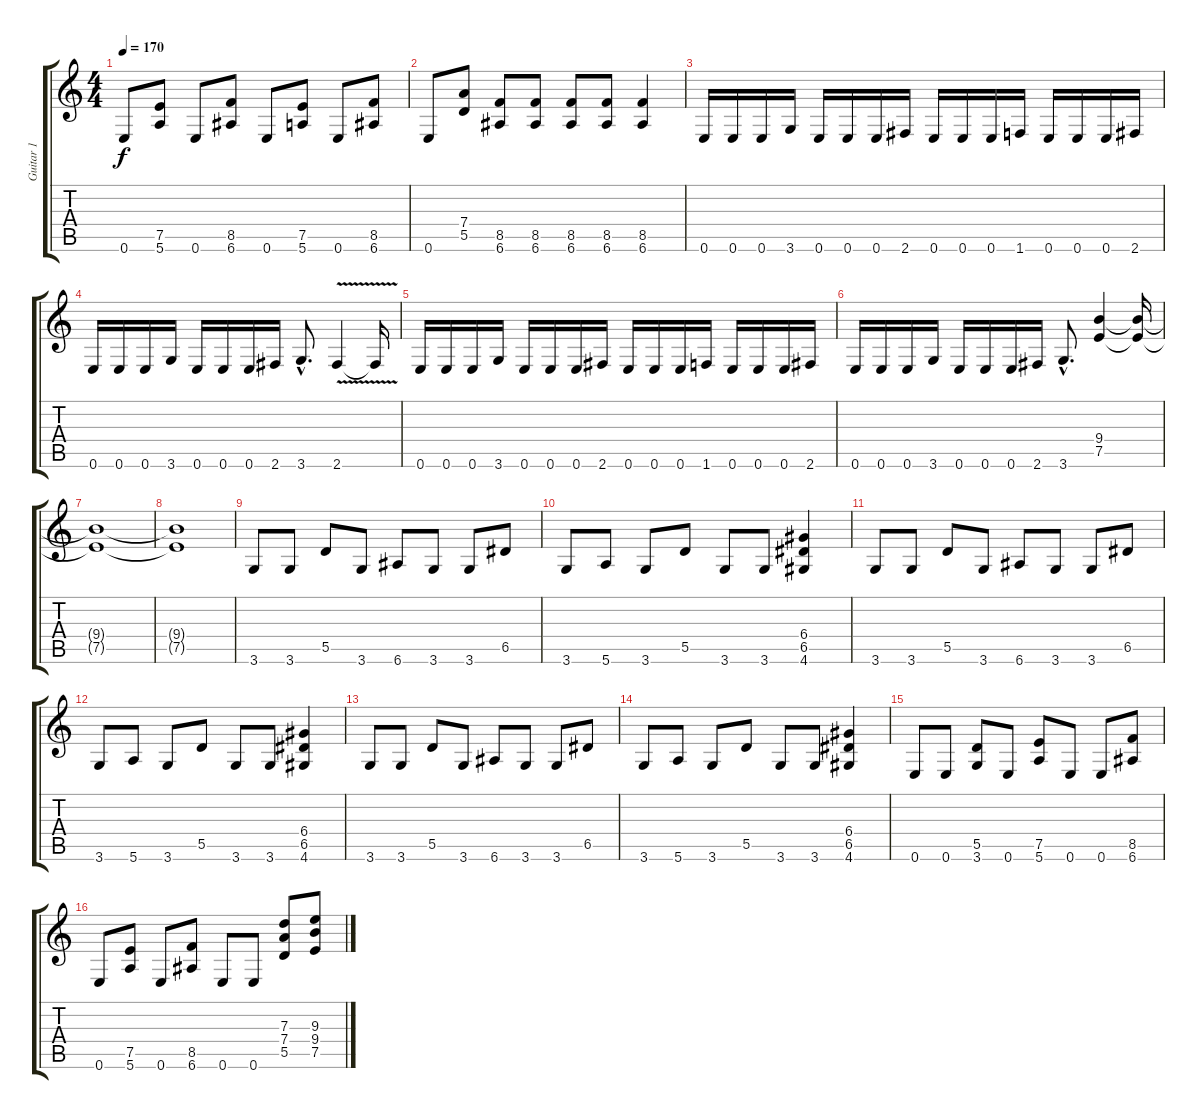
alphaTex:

\track ("Guitar 1" "Guitar 1") {instrument distortionguitar}
\staff {score tabs}
\tuning (E4 B3 G3 D3 A2 E2) {hide}
\ts (4 4)
\tempo 170
\clef g2
\ks c
0.6.8{dy f} (7.5 5.6).8 0.6.8 (8.5 6.6).8 0.6.8 (7.5 5.6).8 0.6.8 (8.5 6.6).8 |
0.6.8 (7.4 5.5).8 (8.5 6.6).8 (8.5 6.6).8 (8.5 6.6).8 (8.5 6.6).8 (8.5 6.6).4 |
0.6.16 0.6.16 0.6.16 3.6.16 0.6.16 0.6.16 0.6.16 2.6.16 0.6.16 0.6.16 0.6.16 1.6.16 0.6.16 0.6.16 0.6.16 2.6.16 |
0.6.16 0.6.16 0.6.16 3.6.16 0.6.16 0.6.16 0.6.16 2.6.16 3.6{hac}.8{d} 2.6{v}.4 2.6{t}.16 |
0.6.16 0.6.16 0.6.16 3.6.16 0.6.16 0.6.16 0.6.16 2.6.16 0.6.16 0.6.16 0.6.16 1.6.16 0.6.16 0.6.16 0.6.16 2.6.16 |
0.6.16 0.6.16 0.6.16 3.6.16 0.6.16 0.6.16 0.6.16 2.6.16 3.6{hac}.8{d} (9.4 7.5).4 (9.4{t} 7.5{t}).16 |
(9.4{t} 7.5{t}).1 |
(9.4{t} 7.5{t}).1 |
3.6.8 3.6.8 5.5.8 3.6.8 6.6.8 3.6.8 3.6.8 6.5.8 |
3.6.8 5.6.8 3.6.8 5.5.8 3.6.8 3.6.8 (6.4 6.5 4.6).4 |
3.6.8 3.6.8 5.5.8 3.6.8 6.6.8 3.6.8 3.6.8 6.5.8 |
3.6.8 5.6.8 3.6.8 5.5.8 3.6.8 3.6.8 (6.4 6.5 4.6).4 |
3.6.8 3.6.8 5.5.8 3.6.8 6.6.8 3.6.8 3.6.8 6.5.8 |
3.6.8 5.6.8 3.6.8 5.5.8 3.6.8 3.6.8 (6.4 6.5 4.6).4 |
0.6.8 0.6.8 (5.5 3.6).8 0.6.8 (7.5 5.6).8 0.6.8 0.6.8 (8.5 6.6).8 |
0.6.8 (7.5 5.6).8 0.6.8 (8.5 6.6).8 0.6.8 0.6.8 (7.3 7.4 5.5).8 (9.3 9.4 7.5).8
